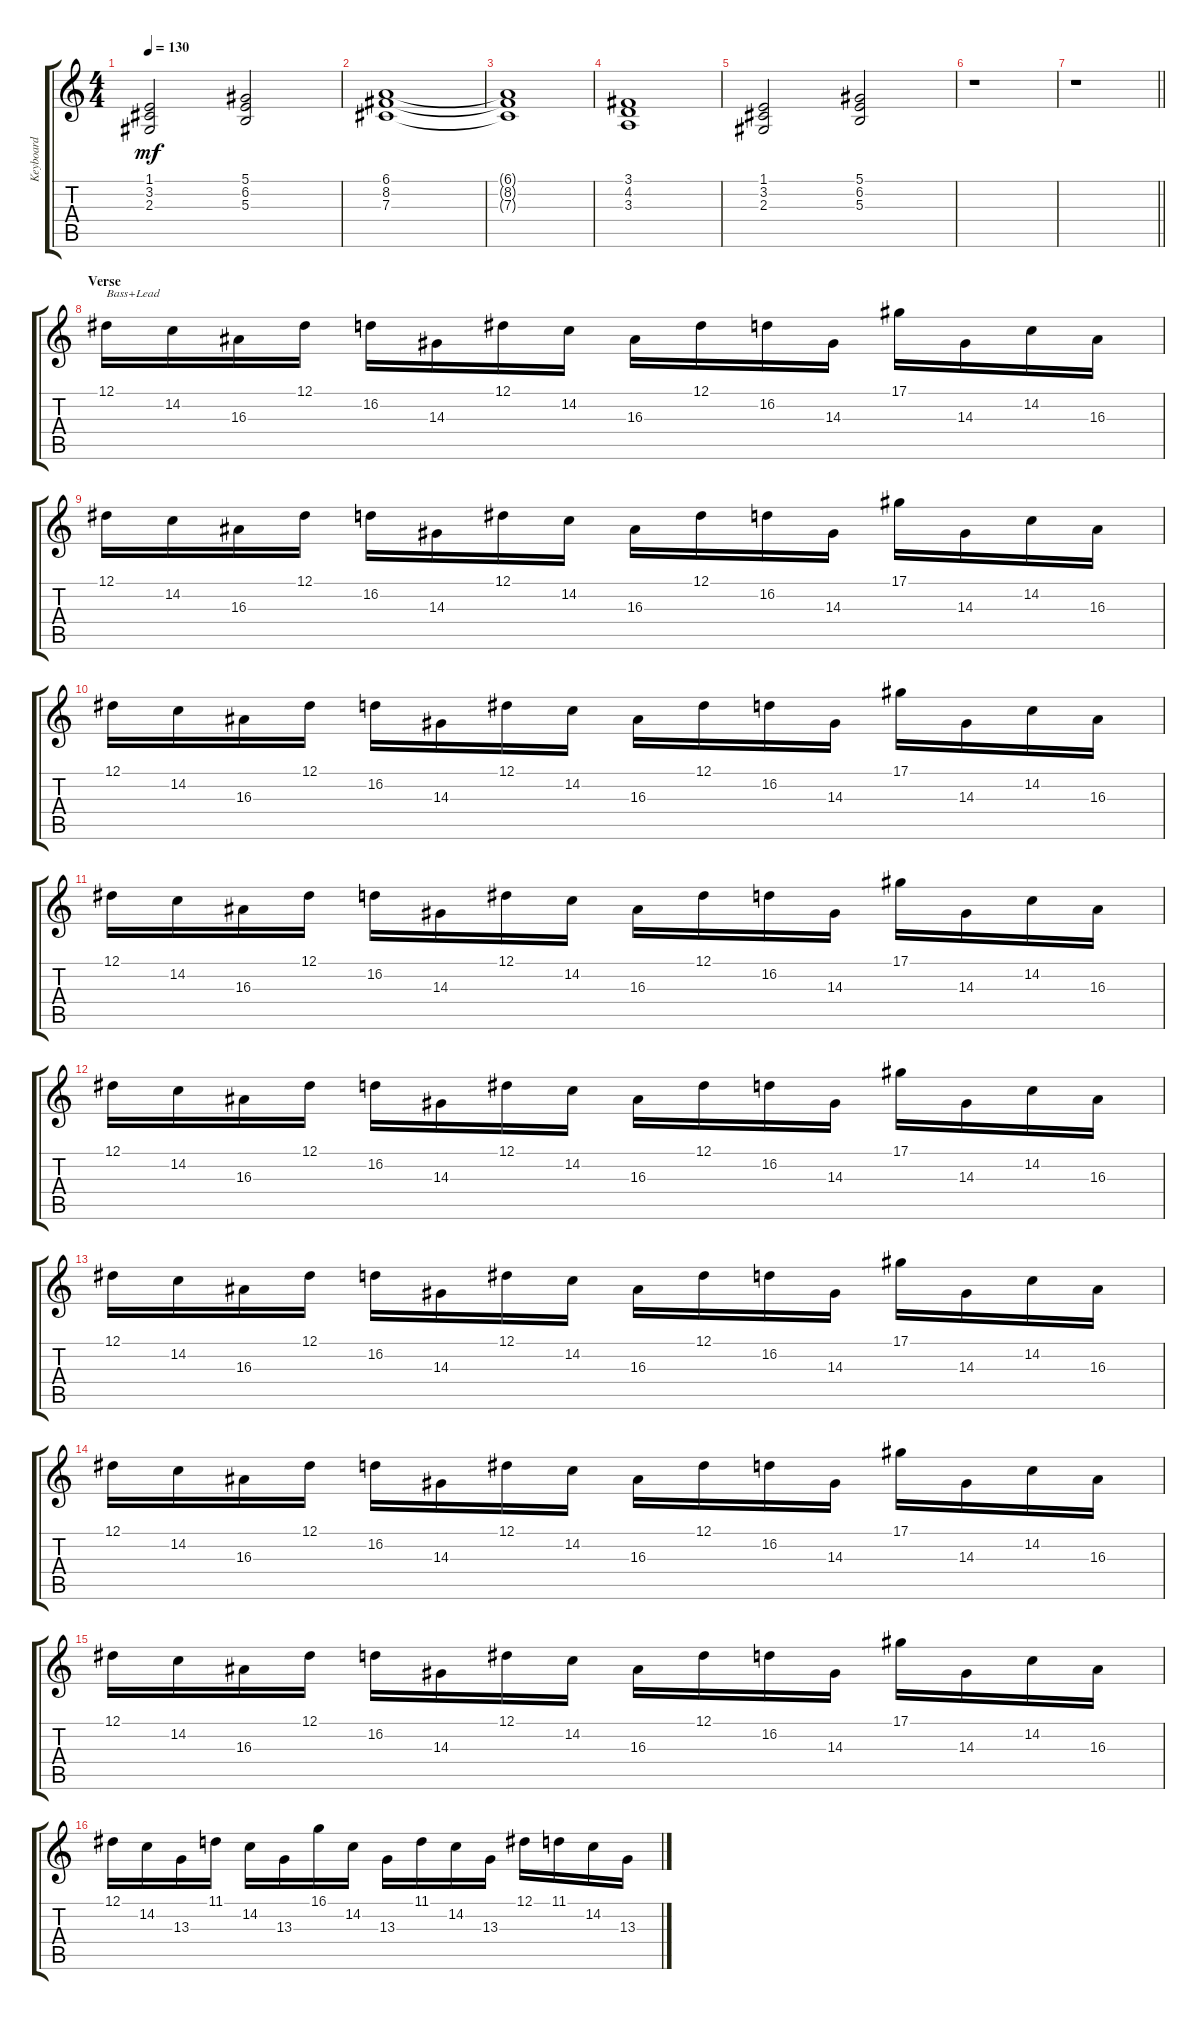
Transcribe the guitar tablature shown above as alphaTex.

\track ("Keyboard" "Keyboard") {instrument lead2sawtooth}
\staff {score tabs}
\tuning (Eb4 Bb3 Gb3 Db3 Ab2 Eb2) {hide}
\ts (4 4)
\tempo 130
\clef g2
\ks c
(1.1 3.2 2.3).2{dy mf} (5.1 6.2 5.3).2 |
(6.1 8.2 7.3).1 |
(6.1{t} 8.2{t} 7.3{t}).1 |
(3.1 4.2 3.3).1 |
(1.1 3.2 2.3).2 (5.1 6.2 5.3).2 |
r.1 |
\barLineRight lightlight
r.1 |
\section ("" "Verse")
12.1.16{txt "Bass+Lead" instrument lead8bassandlead} 14.2.16 16.3.16 12.1.16 16.2.16 14.3.16 12.1.16 14.2.16 16.3.16 12.1.16 16.2.16 14.3.16 17.1.16 14.3.16 14.2.16 16.3.16 |
12.1.16 14.2.16 16.3.16 12.1.16 16.2.16 14.3.16 12.1.16 14.2.16 16.3.16 12.1.16 16.2.16 14.3.16 17.1.16 14.3.16 14.2.16 16.3.16 |
12.1.16 14.2.16 16.3.16 12.1.16 16.2.16 14.3.16 12.1.16 14.2.16 16.3.16 12.1.16 16.2.16 14.3.16 17.1.16 14.3.16 14.2.16 16.3.16 |
12.1.16 14.2.16 16.3.16 12.1.16 16.2.16 14.3.16 12.1.16 14.2.16 16.3.16 12.1.16 16.2.16 14.3.16 17.1.16 14.3.16 14.2.16 16.3.16 |
12.1.16 14.2.16 16.3.16 12.1.16 16.2.16 14.3.16 12.1.16 14.2.16 16.3.16 12.1.16 16.2.16 14.3.16 17.1.16 14.3.16 14.2.16 16.3.16 |
12.1.16 14.2.16 16.3.16 12.1.16 16.2.16 14.3.16 12.1.16 14.2.16 16.3.16 12.1.16 16.2.16 14.3.16 17.1.16 14.3.16 14.2.16 16.3.16 |
12.1.16 14.2.16 16.3.16 12.1.16 16.2.16 14.3.16 12.1.16 14.2.16 16.3.16 12.1.16 16.2.16 14.3.16 17.1.16 14.3.16 14.2.16 16.3.16 |
12.1.16 14.2.16 16.3.16 12.1.16 16.2.16 14.3.16 12.1.16 14.2.16 16.3.16 12.1.16 16.2.16 14.3.16 17.1.16 14.3.16 14.2.16 16.3.16 |
12.1.16 14.2.16 13.3.16 11.1.16 14.2.16 13.3.16 16.1.16 14.2.16 13.3.16 11.1.16 14.2.16 13.3.16 12.1.16 11.1.16 14.2.16 13.3.16
